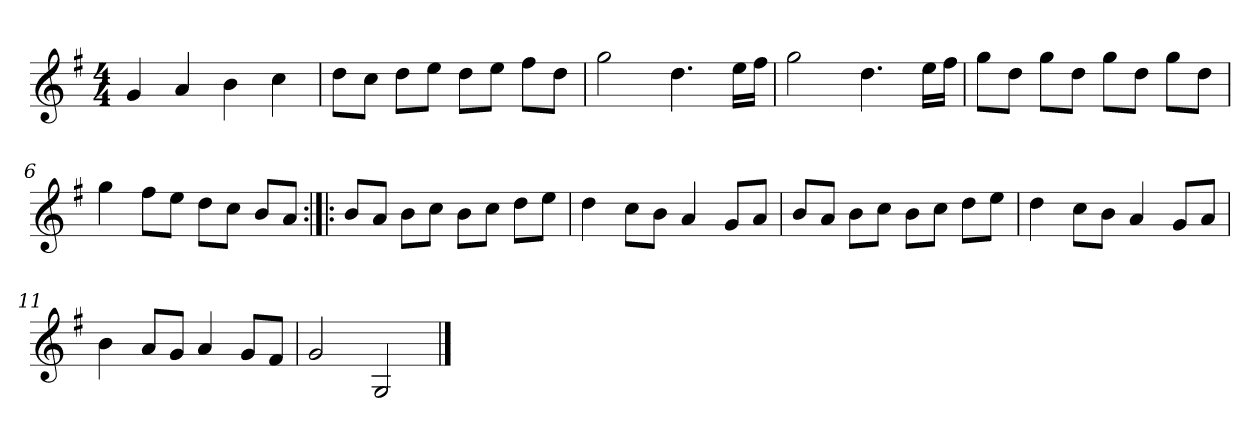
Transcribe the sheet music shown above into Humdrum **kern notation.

**kern
*part1
*staff1
*clefG2
*k[f#]
*G:
*M4/4
*MM120
=1
4g
4a
4b
4cc
=2
8dd\L
8cc\J
8dd\L
8ee\J
8dd\L
8ee\J
8ff#\L
8dd\J
=3
2gg
4.dd
16ee\LL
16ff#\JJ
=4
2gg
4.dd
16ee\LL
16ff#\JJ
=5
8gg\L
8dd\J
8gg\L
8dd\J
8gg\L
8dd\J
8gg\L
8dd\J
=6
4gg
8ff#\L
8ee\J
8dd\L
8cc\J
8b/L
8a/J
=7:|!|:
8b/L
8a/J
8b\L
8cc\J
8b\L
8cc\J
8dd\L
8ee\J
=8
4dd
8cc\L
8b\J
4a
8g/L
8a/J
=9
8b/L
8a/J
8b\L
8cc\J
8b\L
8cc\J
8dd\L
8ee\J
=10
4dd
8cc\L
8b\J
4a
8g/L
8a/J
=11
4b
8a/L
8g/J
4a
8g/L
8f#/J
=12
2g
2G
==
*-
